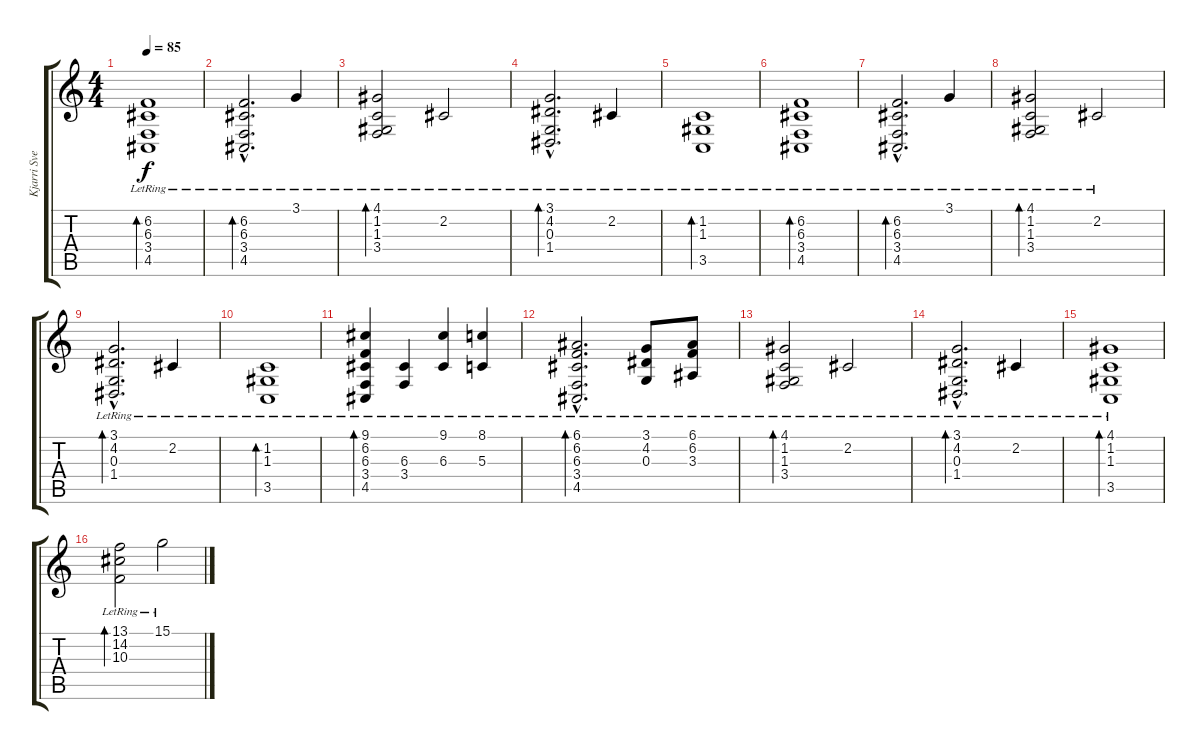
\track ("Kjarri Sveinsson (Overdub)" "Kjarri Sve") {instrument acousticgrandpiano}
\staff {score tabs}
\tuning (E4 B3 G3 D3 A2 D2) {hide}
\ts (4 4)
\tempo 85
\clef g2
\ks c
(6.2{lr} 6.3{lr} 3.4{lr} 4.5{lr}).1{bd 60 dy f} |
(6.2{hac lr} 6.3{hac lr} 3.4{hac lr} 4.5{hac lr}).2{d bd 60} 3.1{lr}.4 |
(4.1{lr} 1.2{lr} 1.3{lr} 3.4{lr}).2{bd 60} 2.2{lr}.2 |
(3.1{hac lr} 4.2{hac lr} 0.3{hac lr} 1.4{hac lr}).2{d bd 60} 2.2{lr}.4 |
(1.2{lr} 1.3{lr} 3.5{lr}).1{bd 60} |
(6.2{lr} 6.3{lr} 3.4{lr} 4.5{lr}).1{bd 60} |
(6.2{hac lr} 6.3{hac lr} 3.4{hac lr} 4.5{hac lr}).2{d bd 60} 3.1{lr}.4 |
(4.1{lr} 1.2{lr} 1.3{lr} 3.4{lr}).2{bd 60} 2.2{lr}.2 |
(3.1{hac lr} 4.2{hac lr} 0.3{hac lr} 1.4{hac lr}).2{d bd 60} 2.2{lr}.4 |
(1.2{lr} 1.3{lr} 3.5{lr}).1{bd 60} |
(9.1{lr} 6.2{lr} 6.3{lr} 3.4{lr} 4.5{lr}).4{bd 60} (6.3{lr} 3.4{lr}).4 (9.1{lr} 6.3{lr}).4 (8.1{lr} 5.3{lr}).4 |
(6.1{hac lr} 6.2{hac lr} 6.3{hac lr} 3.4{hac lr} 4.5{hac lr}).2{d bd 60} (3.1{lr} 4.2{lr} 0.3{lr}).8 (6.1{lr} 6.2{lr} 3.3{lr}).8 |
(4.1{lr} 1.2{lr} 1.3{lr} 3.4{lr}).2{bd 60} 2.2{lr}.2 |
(3.1{hac lr} 4.2{hac lr} 0.3{hac lr} 1.4{hac lr}).2{d bd 60} 2.2{lr}.4 |
(4.1{lr} 1.2{lr} 1.3{lr} 3.5{lr}).1{bd 60} |
(13.1{lr} 14.2{lr} 10.3{lr}).2{bd 60} 15.1{lr}.2
